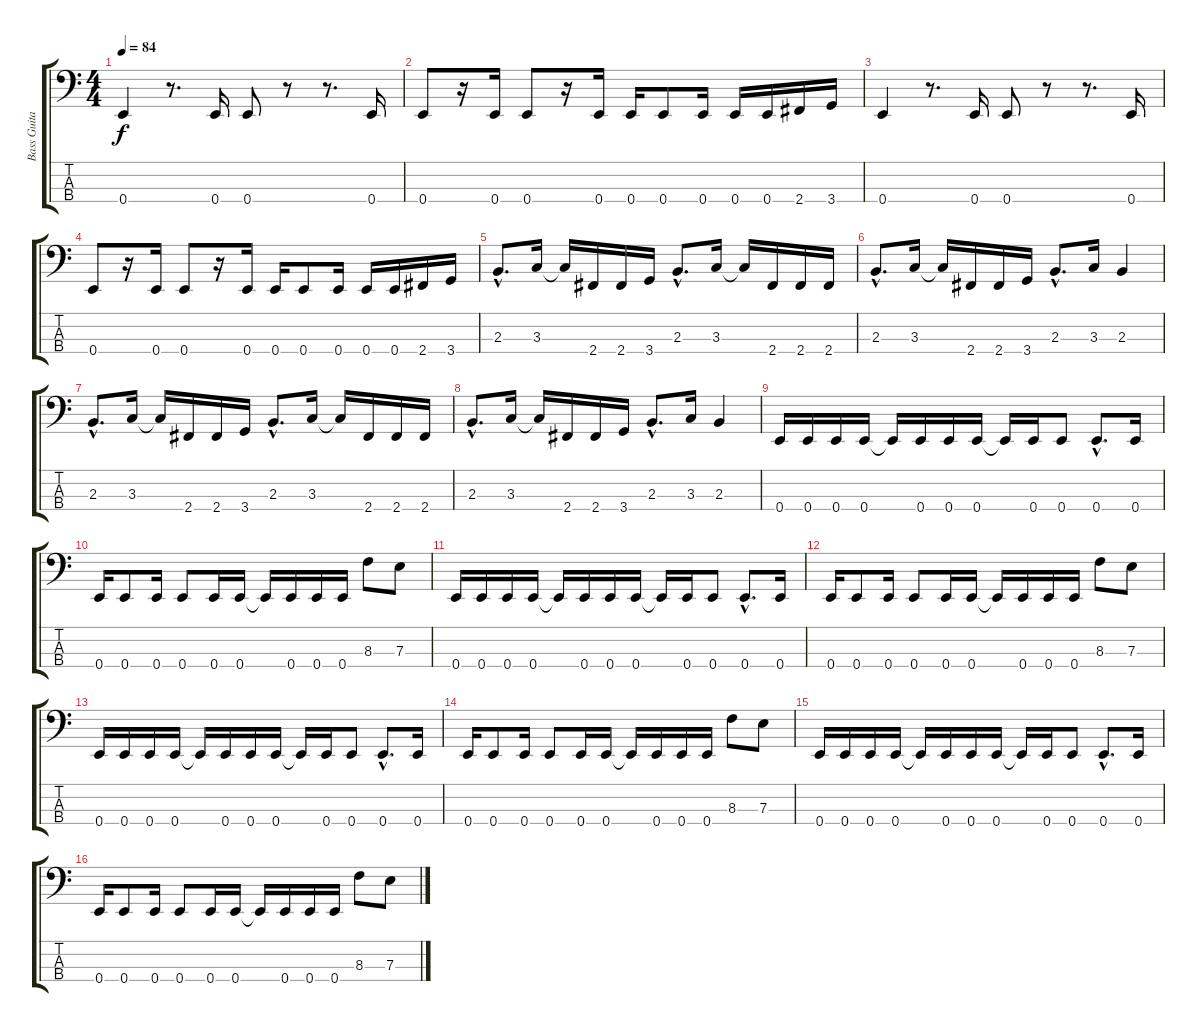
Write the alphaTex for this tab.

\track ("Bass Guitar" "Bass Guita") {instrument electricbasspick}
\staff {score tabs}
\tuning (G2 D2 A1 E1) {hide}
\ts (4 4)
\tempo 84
\clef f4
\ks c
0.4.4{dy f} r.8{d} 0.4.16 0.4.8 r.8 r.8{d} 0.4.16 |
0.4.8 r.16 0.4.16 0.4.8 r.16 0.4.16 0.4.16 0.4.8 0.4.16 0.4.16 0.4.16 2.4.16 3.4.16 |
0.4.4 r.8{d} 0.4.16 0.4.8 r.8 r.8{d} 0.4.16 |
0.4.8 r.16 0.4.16 0.4.8 r.16 0.4.16 0.4.16 0.4.8 0.4.16 0.4.16 0.4.16 2.4.16 3.4.16 |
2.3{hac}.8{d} 3.3.16 3.3{t}.16 2.4.16 2.4.16 3.4.16 2.3{hac}.8{d} 3.3.16 3.3{t}.16 2.4.16 2.4.16 2.4.16 |
2.3{hac}.8{d} 3.3.16 3.3{t}.16 2.4.16 2.4.16 3.4.16 2.3{hac}.8{d} 3.3.16 2.3.4 |
2.3{hac}.8{d} 3.3.16 3.3{t}.16 2.4.16 2.4.16 3.4.16 2.3{hac}.8{d} 3.3.16 3.3{t}.16 2.4.16 2.4.16 2.4.16 |
2.3{hac}.8{d} 3.3.16 3.3{t}.16 2.4.16 2.4.16 3.4.16 2.3{hac}.8{d} 3.3.16 2.3.4 |
0.4.16 0.4.16 0.4.16 0.4.16 0.4{t}.16 0.4.16 0.4.16 0.4.16 0.4{t}.16 0.4.16 0.4.8 0.4{hac}.8{d} 0.4.16 |
0.4.16 0.4.8 0.4.16 0.4.8 0.4.16 0.4.16 0.4{t}.16 0.4.16 0.4.16 0.4.16 8.3.8 7.3.8 |
0.4.16 0.4.16 0.4.16 0.4.16 0.4{t}.16 0.4.16 0.4.16 0.4.16 0.4{t}.16 0.4.16 0.4.8 0.4{hac}.8{d} 0.4.16 |
0.4.16 0.4.8 0.4.16 0.4.8 0.4.16 0.4.16 0.4{t}.16 0.4.16 0.4.16 0.4.16 8.3.8 7.3.8 |
0.4.16 0.4.16 0.4.16 0.4.16 0.4{t}.16 0.4.16 0.4.16 0.4.16 0.4{t}.16 0.4.16 0.4.8 0.4{hac}.8{d} 0.4.16 |
0.4.16 0.4.8 0.4.16 0.4.8 0.4.16 0.4.16 0.4{t}.16 0.4.16 0.4.16 0.4.16 8.3.8 7.3.8 |
0.4.16 0.4.16 0.4.16 0.4.16 0.4{t}.16 0.4.16 0.4.16 0.4.16 0.4{t}.16 0.4.16 0.4.8 0.4{hac}.8{d} 0.4.16 |
0.4.16 0.4.8 0.4.16 0.4.8 0.4.16 0.4.16 0.4{t}.16 0.4.16 0.4.16 0.4.16 8.3.8 7.3.8
